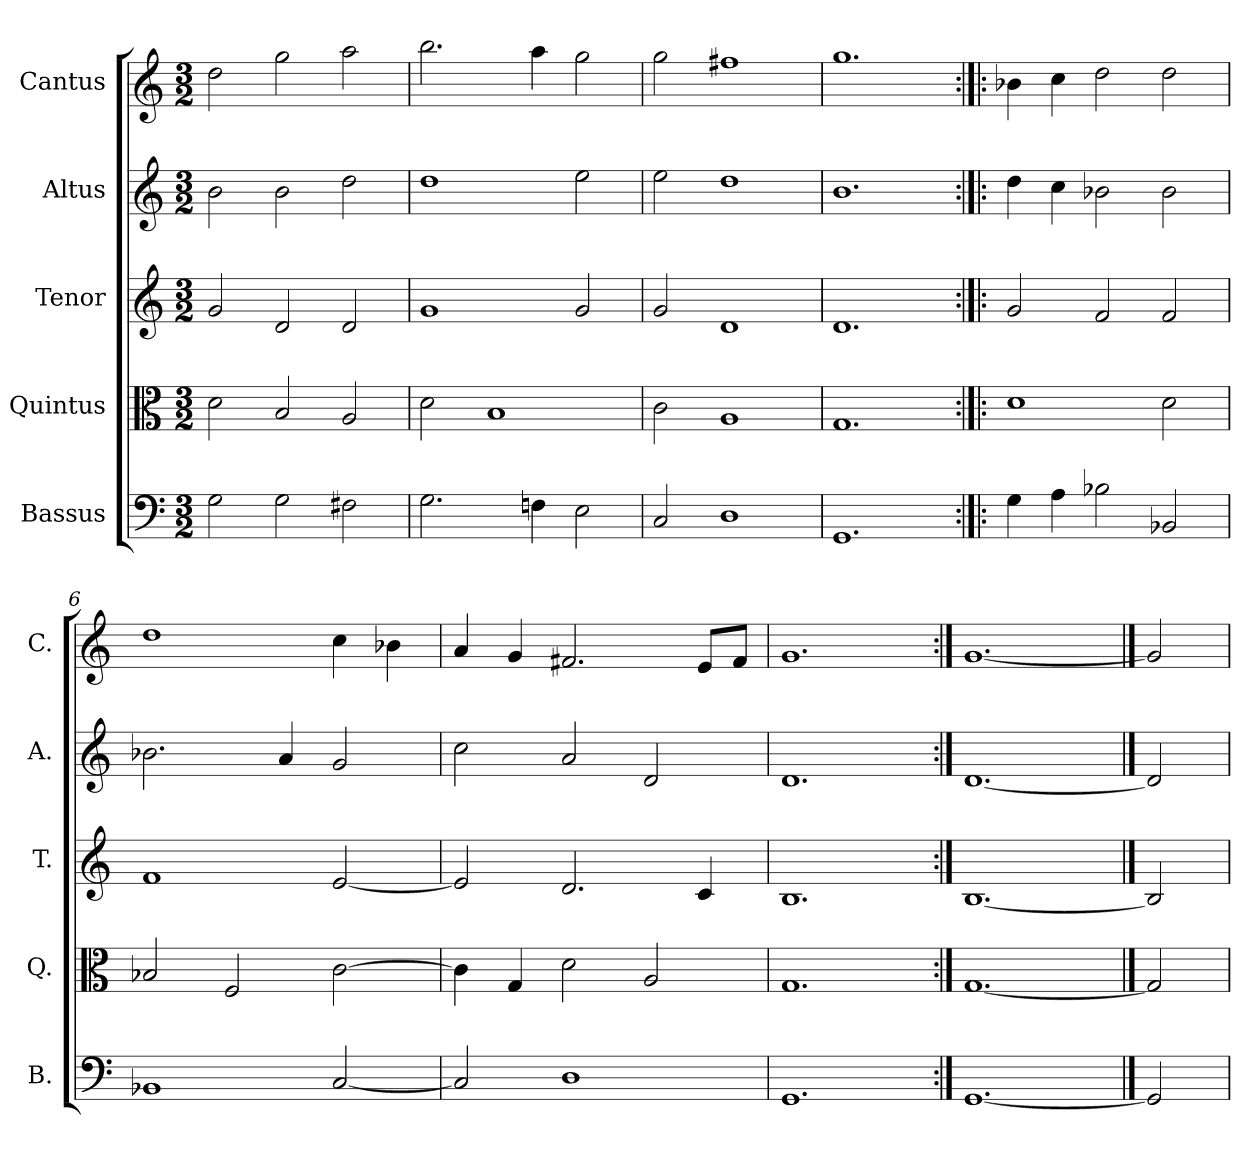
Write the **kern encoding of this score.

**kern	**kern	**kern	**kern	**kern
*part5	*part4	*part3	*part2	*part1
*staff5	*staff4	*staff3	*staff2	*staff1
*I"Bassus	*I"Quintus	*I"Tenor	*I"Altus	*I"Cantus
*I'B.	*I'Q.	*I'T.	*I'A.	*I'C.
*clefF4	*clefC3	*clefG2	*clefG2	*clefG2
*k[]	*k[]	*k[]	*k[]	*k[]
*C:	*C:	*C:	*C:	*C:
*M3/2	*M3/2	*M3/2	*M3/2	*M3/2
=1	=1	=1	=1	=1
2G\	2d\	2g/	2b\	2dd\
2G\	2B/	2d/	2b\	2gg\
2F#X\	2A/	2d/	2dd\	2aa\
=2	=2	=2	=2	=2
2.G\	2d\	1g/	1dd\	2.bb\
.	1B/	.	.	.
4Fn\	.	.	.	4aa\
2E\	.	2g/	2ee\	2gg\
=3	=3	=3	=3	=3
2C/	2c\	2g/	2ee\	2gg\
1D\	1A/	1d/	1dd\	1ff#X\
=4	=4	=4	=4	=4
1.GG/	1.G/	1.d/	1.b\	1.gg\
=5:|!|:	=5:|!|:	=5:|!|:	=5:|!|:	=5:|!|:
4G\	1d\	2g/	4dd\	4b-X\
4A\	.	.	4cc\	4cc\
2B-X\	.	2f/	2b-X\	2dd\
2BB-X/	2d\	2f/	2b-\	2dd\
=6	=6	=6	=6	=6
1BB-X/	2B-X/	1f/	2.b-X\	1dd\
.	2F/	.	.	.
.	.	.	4a/	.
[2C/	[2c\	[2e/	2g/	4cc\
.	.	.	.	4b-X\
=7	=7	=7	=7	=7
2C/]	4c\]	2e/]	2cc\	4a/
.	4G/	.	.	4g/
1D\	2d\	2.d/	2a/	2.f#X/
.	2A/	.	2d/	.
.	.	4c/	.	8e/L
.	.	.	.	8f#/J
=8	=8	=8	=8	=8
1.GG/	1.G/	1.B/	1.d/	1.g/
=9:|!	=9:|!	=9:|!	=9:|!	=9:|!
[1.GG/	[1.G/	[1.B/	[1.d/	[1.g/
==10	==10	==10	==10	==10
2GG/]	2G/]	2B/]	2d/]	2g/]
=	=	=	=	=
*-	*-	*-	*-	*-
